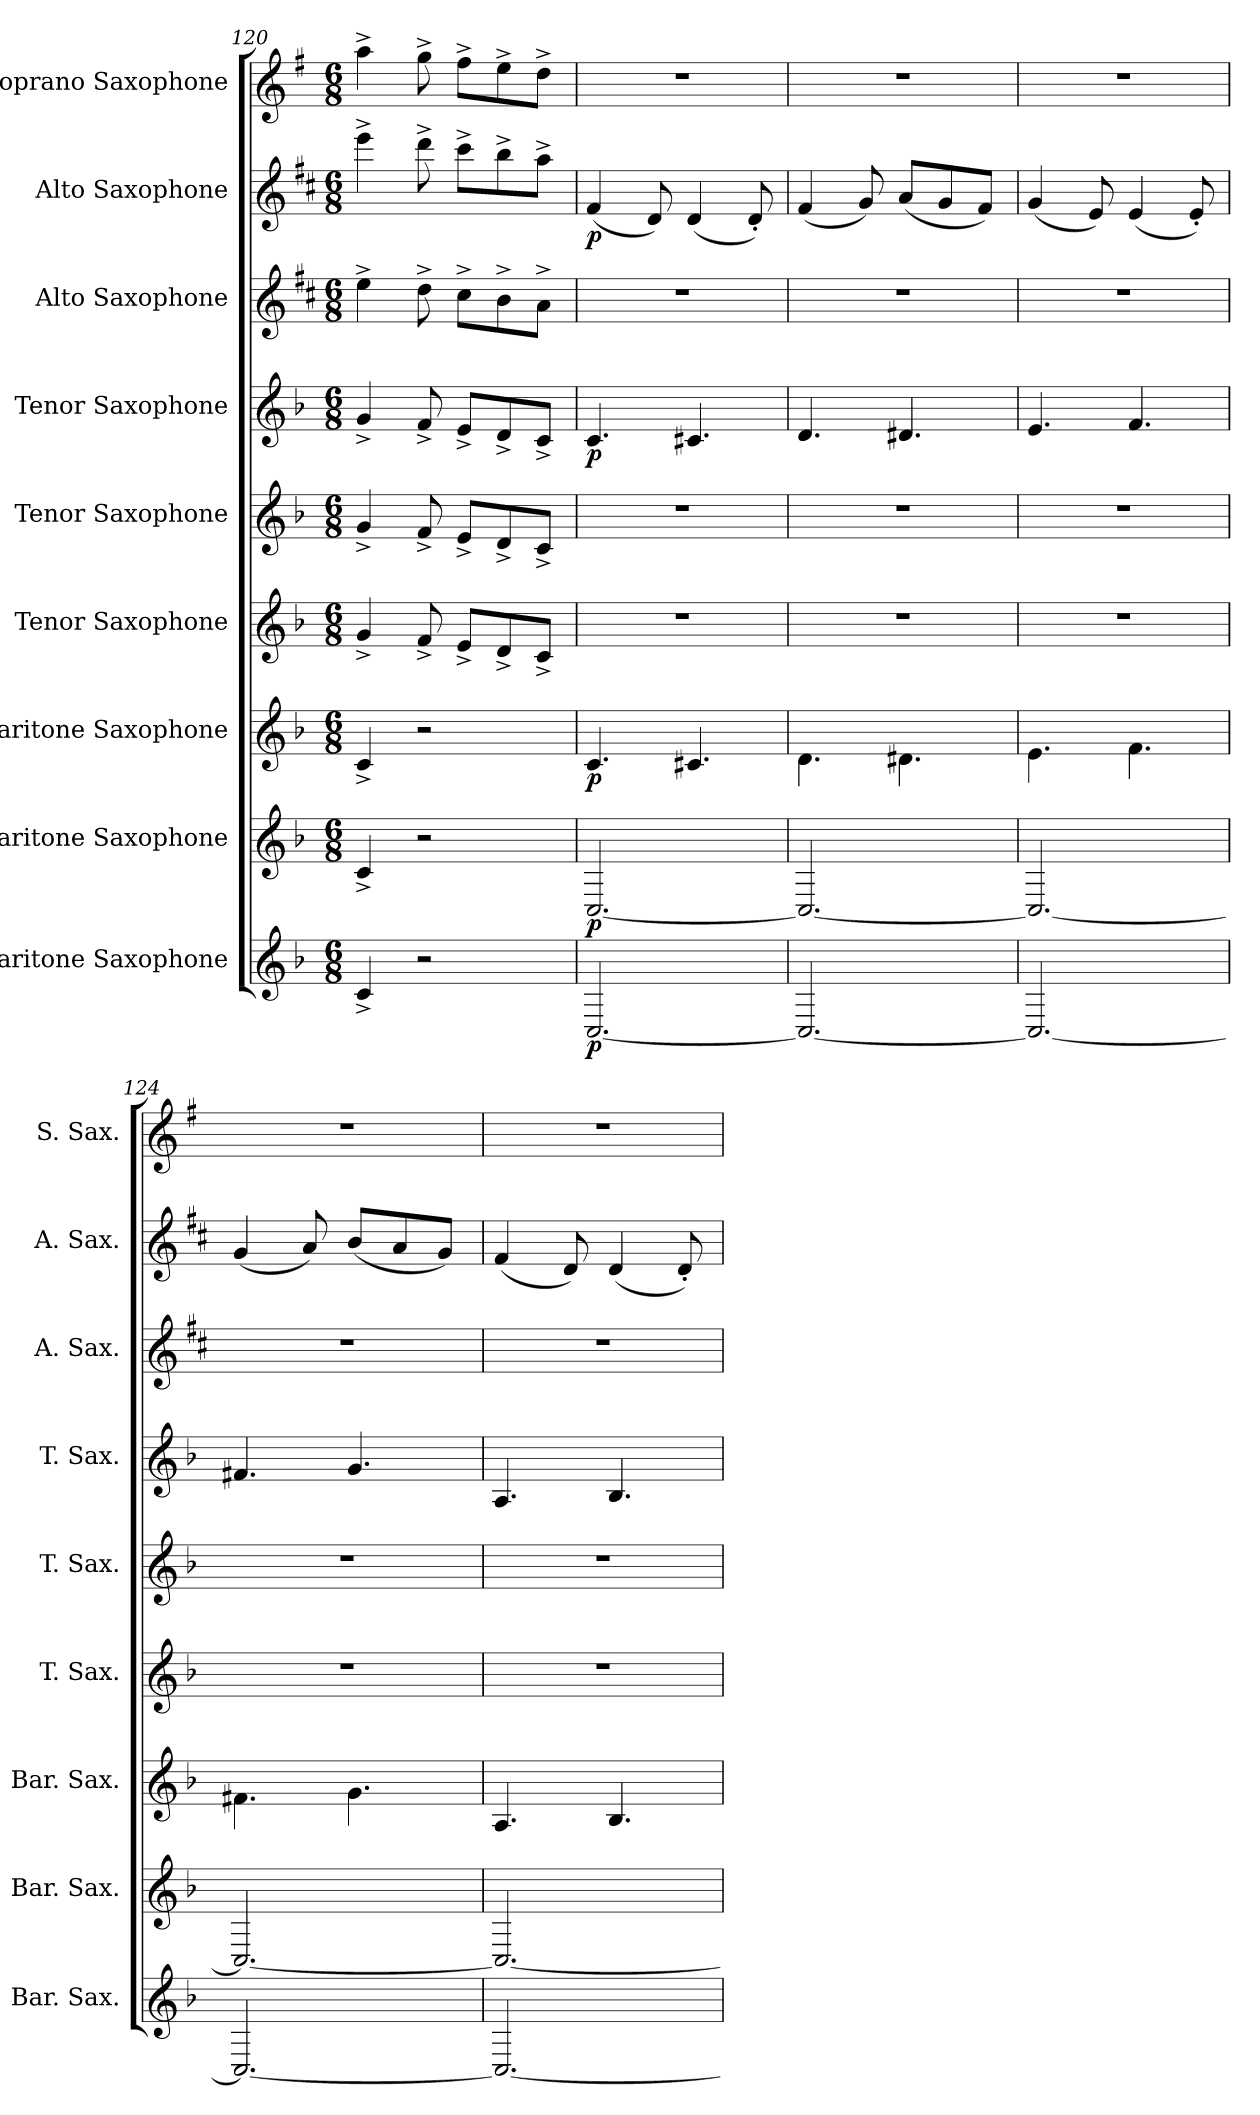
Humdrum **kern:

**kern	**dynam	**kern	**dynam	**kern	**dynam	**kern	**kern	**kern	**dynam	**kern	**kern	**dynam	**kern
*part9	*part9	*part8	*part8	*part7	*part7	*part6	*part5	*part4	*part4	*part3	*part2	*part2	*part1
*staff9	*staff9	*staff8	*staff8	*staff7	*staff7	*staff6	*staff5	*staff4	*staff4	*staff3	*staff2	*staff2	*staff1
*I"Baritone Saxophone	*	*I"Baritone Saxophone	*	*I"Baritone Saxophone	*	*I"Tenor Saxophone	*I"Tenor Saxophone	*I"Tenor Saxophone	*	*I"Alto Saxophone	*I"Alto Saxophone	*	*I"Soprano Saxophone
*I'Bar. Sax.	*	*I'Bar. Sax.	*	*I'Bar. Sax.	*	*I'T. Sax.	*I'T. Sax.	*I'T. Sax.	*	*I'A. Sax.	*I'A. Sax.	*	*I'S. Sax.
*clefG2	*	*clefG2	*	*clefG2	*	*clefG2	*clefG2	*clefG2	*	*clefG2	*clefG2	*	*clefG2
*ITrd12c21	*	*ITrd12c21	*	*ITrd12c21	*	*ITrd8c14	*ITrd8c14	*ITrd8c14	*	*ITrd5c9	*ITrd5c9	*	*ITrd1c2
*k[b-]	*	*k[b-]	*	*k[b-]	*	*k[b-]	*k[b-]	*k[b-]	*	*k[b-]	*k[b-]	*	*k[b-]
*M6/8	*	*M6/8	*	*M6/8	*	*M6/8	*M6/8	*M6/8	*	*M6/8	*M6/8	*	*M6/8
=120	=120	=120	=120	=120	=120	=120	=120	=120	=120	=120	=120	=120	=120
4C^/	.	4C^/	.	4C^/	.	4G^/	4G^/	4G^/	.	4g^\	4gg^\	.	4gg^\
2r	.	2r	.	2r	.	8F^/	8F^/	8F^/	.	8f^\	8ff^\	.	8ff^\
.	.	.	.	.	.	8E^/L	8E^/L	8E^/L	.	8e^\L	8ee^\L	.	8ee^\L
.	.	.	.	.	.	8D^/	8D^/	8D^/	.	8d^\	8dd^\	.	8dd^\
.	.	.	.	.	.	8C^/J	8C^/J	8C^/J	.	8c^\J	8cc^\J	.	8cc^\J
=121	=121	=121	=121	=121	=121	=121	=121	=121	=121	=121	=121	=121	=121
!	!LO:DY:b	!	!LO:DY:b	!	!LO:DY:b	!	!	!	!LO:DY:b	!	!	!LO:DY:b	!
[2.CC/	p	[2.CC/	p	4.C/	p	2.r	2.r	4.C/	p	2.r	(4A/	p	2.r
.	.	.	.	.	.	.	.	.	.	.	8F/)	.	.
.	.	.	.	4.C#X/	.	.	.	4.C#X/	.	.	(4F/	.	.
.	.	.	.	.	.	.	.	.	.	.	8F'/)	.	.
=122	=122	=122	=122	=122	=122	=122	=122	=122	=122	=122	=122	=122	=122
2.CC/_	.	2.CC/_	.	4.D\	.	2.r	2.r	4.D/	.	2.r	(4A/	.	2.r
.	.	.	.	.	.	.	.	.	.	.	8B-/)	.	.
.	.	.	.	4.D#X\	.	.	.	4.D#X/	.	.	(8c/L	.	.
.	.	.	.	.	.	.	.	.	.	.	8B-/	.	.
.	.	.	.	.	.	.	.	.	.	.	8A/J)	.	.
=123	=123	=123	=123	=123	=123	=123	=123	=123	=123	=123	=123	=123	=123
2.CC/_	.	2.CC/_	.	4.E\	.	2.r	2.r	4.E/	.	2.r	(4B-/	.	2.r
.	.	.	.	.	.	.	.	.	.	.	8G/)	.	.
.	.	.	.	4.F\	.	.	.	4.F/	.	.	(4G/	.	.
.	.	.	.	.	.	.	.	.	.	.	8G'/)	.	.
!!LO:PB:g=z
=124	=124	=124	=124	=124	=124	=124	=124	=124	=124	=124	=124	=124	=124
2.CC/_	.	2.CC/_	.	4.F#X\	.	2.r	2.r	4.F#X/	.	2.r	(4B-/	.	2.r
.	.	.	.	.	.	.	.	.	.	.	8c/)	.	.
.	.	.	.	4.G\	.	.	.	4.G/	.	.	(8d/L	.	.
.	.	.	.	.	.	.	.	.	.	.	8c/	.	.
.	.	.	.	.	.	.	.	.	.	.	8B-/J)	.	.
=125	=125	=125	=125	=125	=125	=125	=125	=125	=125	=125	=125	=125	=125
2.CC/_	.	2.CC/_	.	4.AA/	.	2.r	2.r	4.AA/	.	2.r	(4A/	.	2.r
.	.	.	.	.	.	.	.	.	.	.	8F/)	.	.
.	.	.	.	4.BB-/	.	.	.	4.BB-/	.	.	(4F/	.	.
.	.	.	.	.	.	.	.	.	.	.	8F'/)	.	.
=	=	=	=	=	=	=	=	=	=	=	=	=	=
*-	*-	*-	*-	*-	*-	*-	*-	*-	*-	*-	*-	*-	*-
